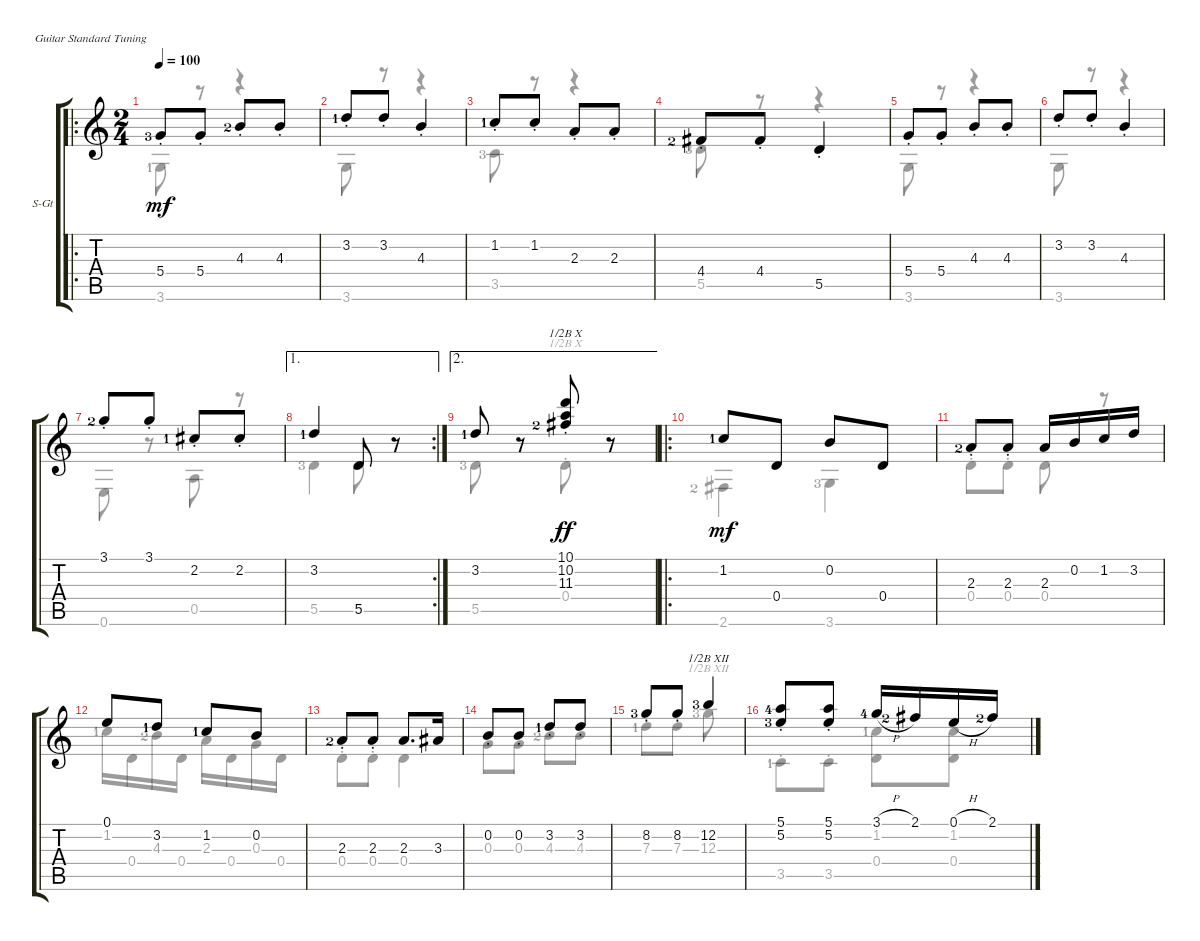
\defaultSystemsLayout 4
\bracketExtendMode groupsimilarinstruments
\firstSystemTrackNameOrientation horizontal
\otherSystemsTrackNameOrientation horizontal
\track ("Steel Guitar" "S-Gt") {instrument acousticguitarsteel}
\staff {score tabs}
\tuning (E4 B3 G3 D3 A2 E2)
\voice
\ro
\ts (2 4)
\tempo 100
\clef g2
\ks c
5.4{st lf 4}.8{dy mf instrument acousticguitarsteel} 5.4{st}.8 4.3{st lf 3}.8 4.3{st}.8 |
3.2{st lf 2}.8 3.2{st}.8 4.3{st}.4 |
1.2{st lf 2}.8 1.2{st}.8 2.3{st}.8 2.3{st}.8 |
4.4{st lf 3}.8 4.4{st}.8 5.5{st}.4 |
5.4{st}.8 5.4{st}.8 4.3{st}.8 4.3{st}.8 |
3.2{st}.8 3.2{st}.8 4.3{st}.4 |
3.1{st lf 3}.8 3.1{st}.8 2.2{st lf 2}.8 2.2{st}.8 |
\ae 1
\rc 2
3.2{lf 2}.4 5.5.8 r.8 |
\ae 2
3.2{lf 2}.8 r.8 (10.1{st} 10.2{st} 11.3{st lf 3}).8{dy ff barre (10 half)} r.8 |
\ro
1.2{lf 2}.8{dy mf} 0.4.8 0.2.8 0.4.8 |
2.3{st lf 3}.8 2.3{st}.8 2.3.16 0.2.16 1.2.16 3.2.16 |
0.1.8 3.2{lf 2}.8 1.2{lf 2}.8 0.2.8 |
2.3{st lf 3}.8 2.3{st}.8 2.3.8{d} 3.3.16 |
0.2{st}.8 0.2{st}.8 3.2{st lf 2}.8 3.2{st}.8 |
8.2{st lf 4}.8 8.2{st}.8 12.2{lf 4}.4{barre (12 half)} |
(5.1{st lf 5} 5.2{st lf 4}).8 (5.1{st} 5.2{st}).8 3.1{h lf 5}.16 2.1{lf 3}.16 0.1{h}.16 2.1{lf 3}.16
\voice
\clef g2
\ottava regular
\simile none
\ks c
3.6{lf 2}.8{dy mf} r.8 r.4 |
3.6.8 r.8 r.4 |
3.5{lf 4}.8 r.8 r.4 |
5.5{lf 4}.8 r.8 r.4 |
3.6.8 r.8 r.4 |
3.6.8 r.8 r.4 |
0.6.8 r.8 0.5.8 r.8 |
5.5{lf 4}.4 5.5.8 r.8 |
5.5{lf 4}.8 r.8 0.4{st}.8{dy ff barre (10 half)} r.8 |
2.6{lf 3}.4{dy mf} 3.6{lf 4}.4 |
0.4{st}.8 0.4{st}.8 0.4.8 r.8 |
1.2{lf 2}.16 0.4.16 4.3{lf 3}.16 0.4.16 2.3.16 0.4.16 0.3.16 0.4.16 |
0.4{st}.8 0.4{st}.8 0.4.4 |
0.3{st}.8 0.3{st}.8 4.3{st lf 3}.8 4.3{st}.8 |
7.3{st lf 2}.8 7.3{st}.8 12.3{lf 4}.8{barre (12 half)} |
3.5{st lf 2}.8 3.5{st}.8 (0.4 1.2{lf 2}).8 (0.4 1.2).8
